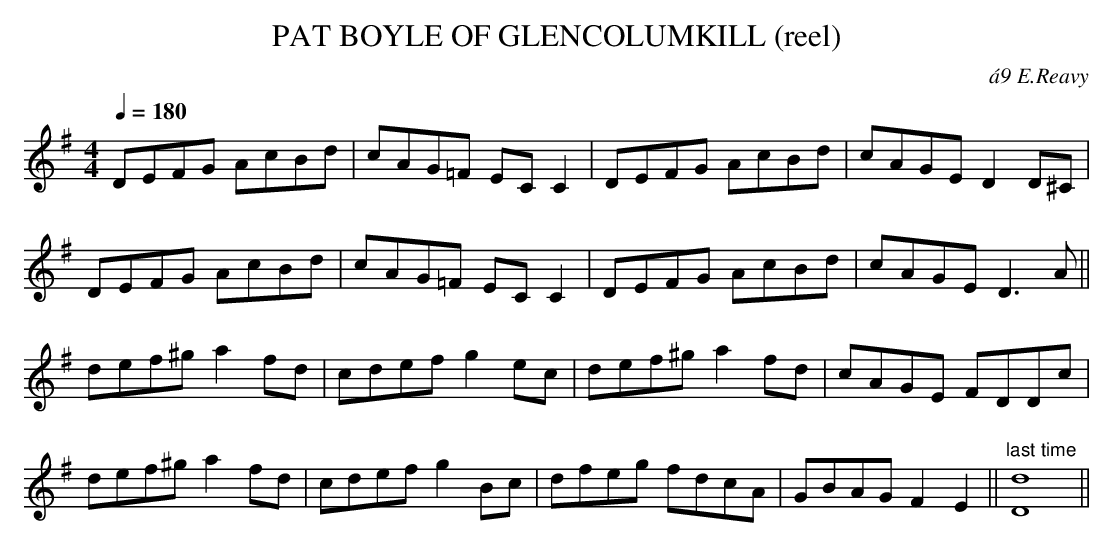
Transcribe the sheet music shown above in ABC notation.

X:1
T:PAT BOYLE OF GLENCOLUMKILL (reel)
C:\'a9 E.Reavy
Y:"allegro moderato"
but since they're unaccented I left them in.
Q:1/4=180
M:4/4
L:1/8
K:Dmix
DEFG AcBd|cAG=F ECC2|DEFG AcBd|cAGE D2D^C|
DEFG AcBd|cAG=F ECC2|DEFG AcBd|cAGE D3A||
def^g a2fd|cdef g2 ec|def^g a2fd|cAGE FDDc|
def^g a2fd|cdef g2 Bc|dfeg fdcA|GBAG F2E2||\
"last time"[D8d8]||
